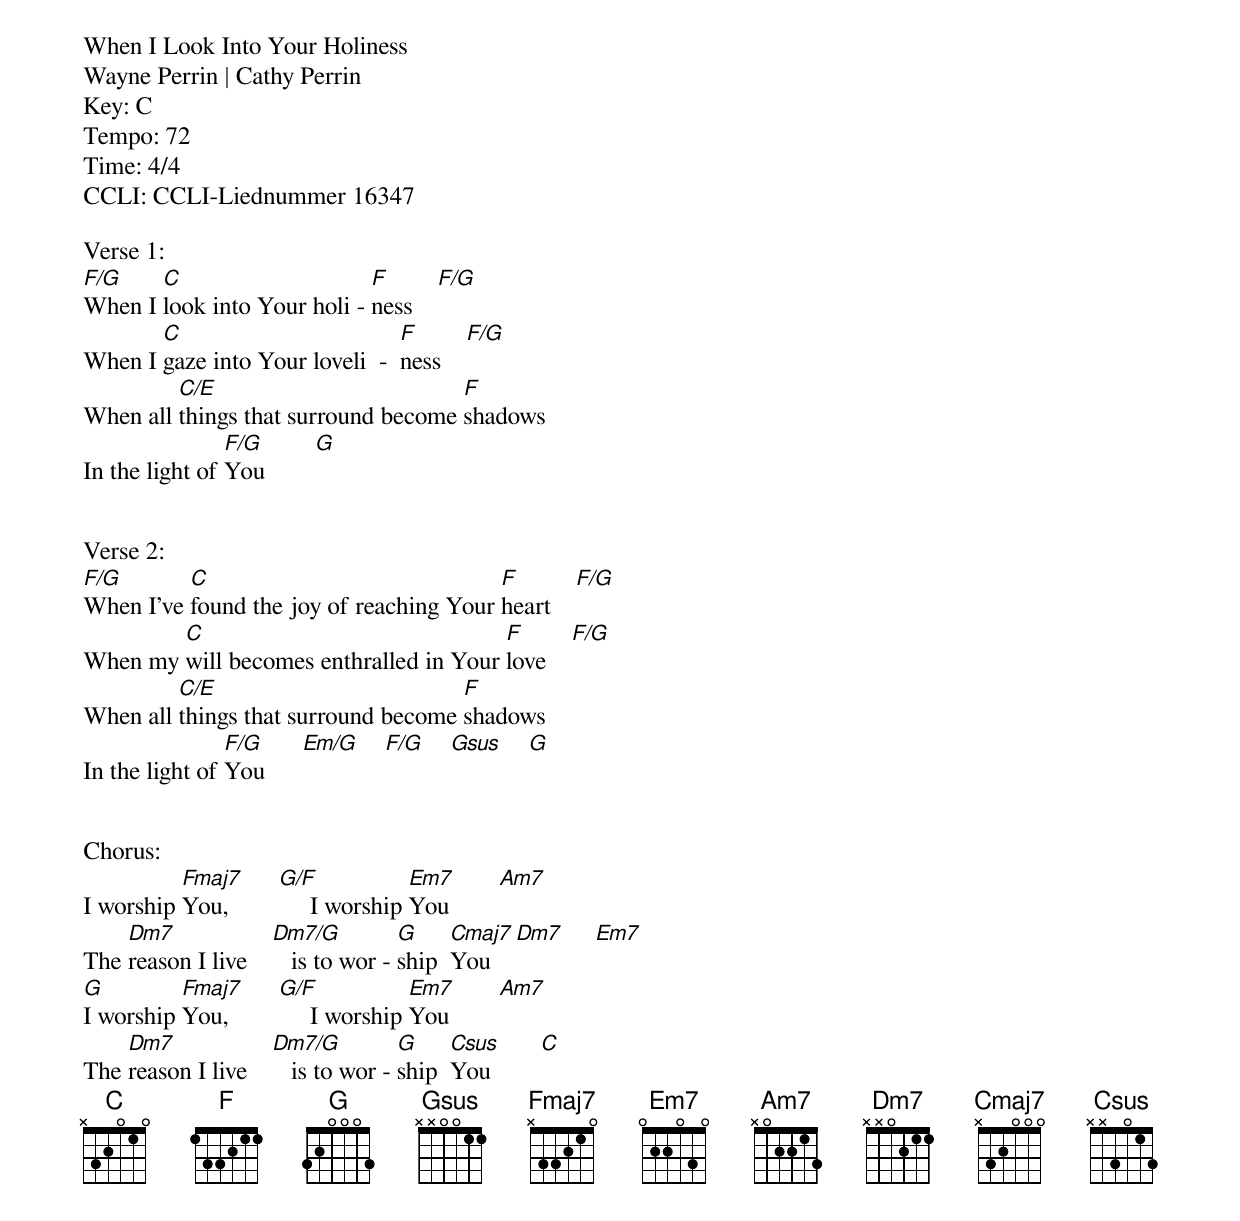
When I Look Into Your Holiness
Wayne Perrin | Cathy Perrin
Key: C
Tempo: 72
Time: 4/4
CCLI: CCLI-Liednummer 16347

Verse 1:
[F/G]When I [C]look into Your holi - [F]ness    [F/G]
When I [C]gaze into Your loveli  -  [F]ness    [F/G]
When all [C/E]things that surround become [F]shadows
In the light of [F/G]You        [G]


Verse 2:
[F/G]When I've [C]found the joy of reaching Your [F]heart    [F/G]
When my [C]will becomes enthralled in Your [F]love    [F/G]
When all [C/E]things that surround become [F]shadows
In the light of [F/G]You      [Em/G]    [F/G]    [Gsus]    [G]


Chorus:
I worship [Fmaj7]You,        [G/F]     I worship [Em7]You        [Am7]
The [Dm7]reason I live    [Dm7/G]   is to wor - [G]ship  [Cmaj7]You    [Dm7]     [Em7]
[G]I worship [Fmaj7]You,        [G/F]     I worship [Em7]You        [Am7]
The [Dm7]reason I live    [Dm7/G]   is to wor - [G]ship  [Csus]You        [C]
